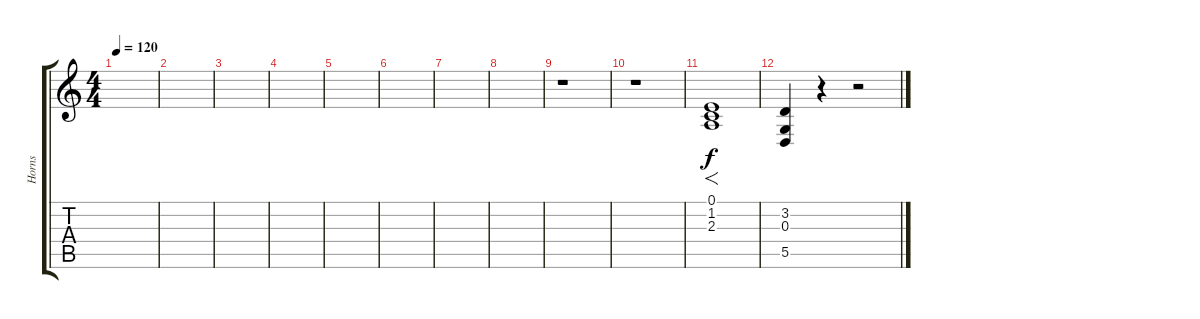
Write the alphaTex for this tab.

\track ("Horns" "Horns") {instrument trumpet}
\staff {score tabs}
\tuning (E4 B3 G3 D3 A2 E2) {hide}
\ts (4 4)
\tempo 120
\clef g2
\ks aminor
|
|
|
|
|
|
|
|
r.1 |
r.1 |
(0.1 1.2 2.3).1{f} |
(3.2 0.3 5.5).4 r.4 r.2
